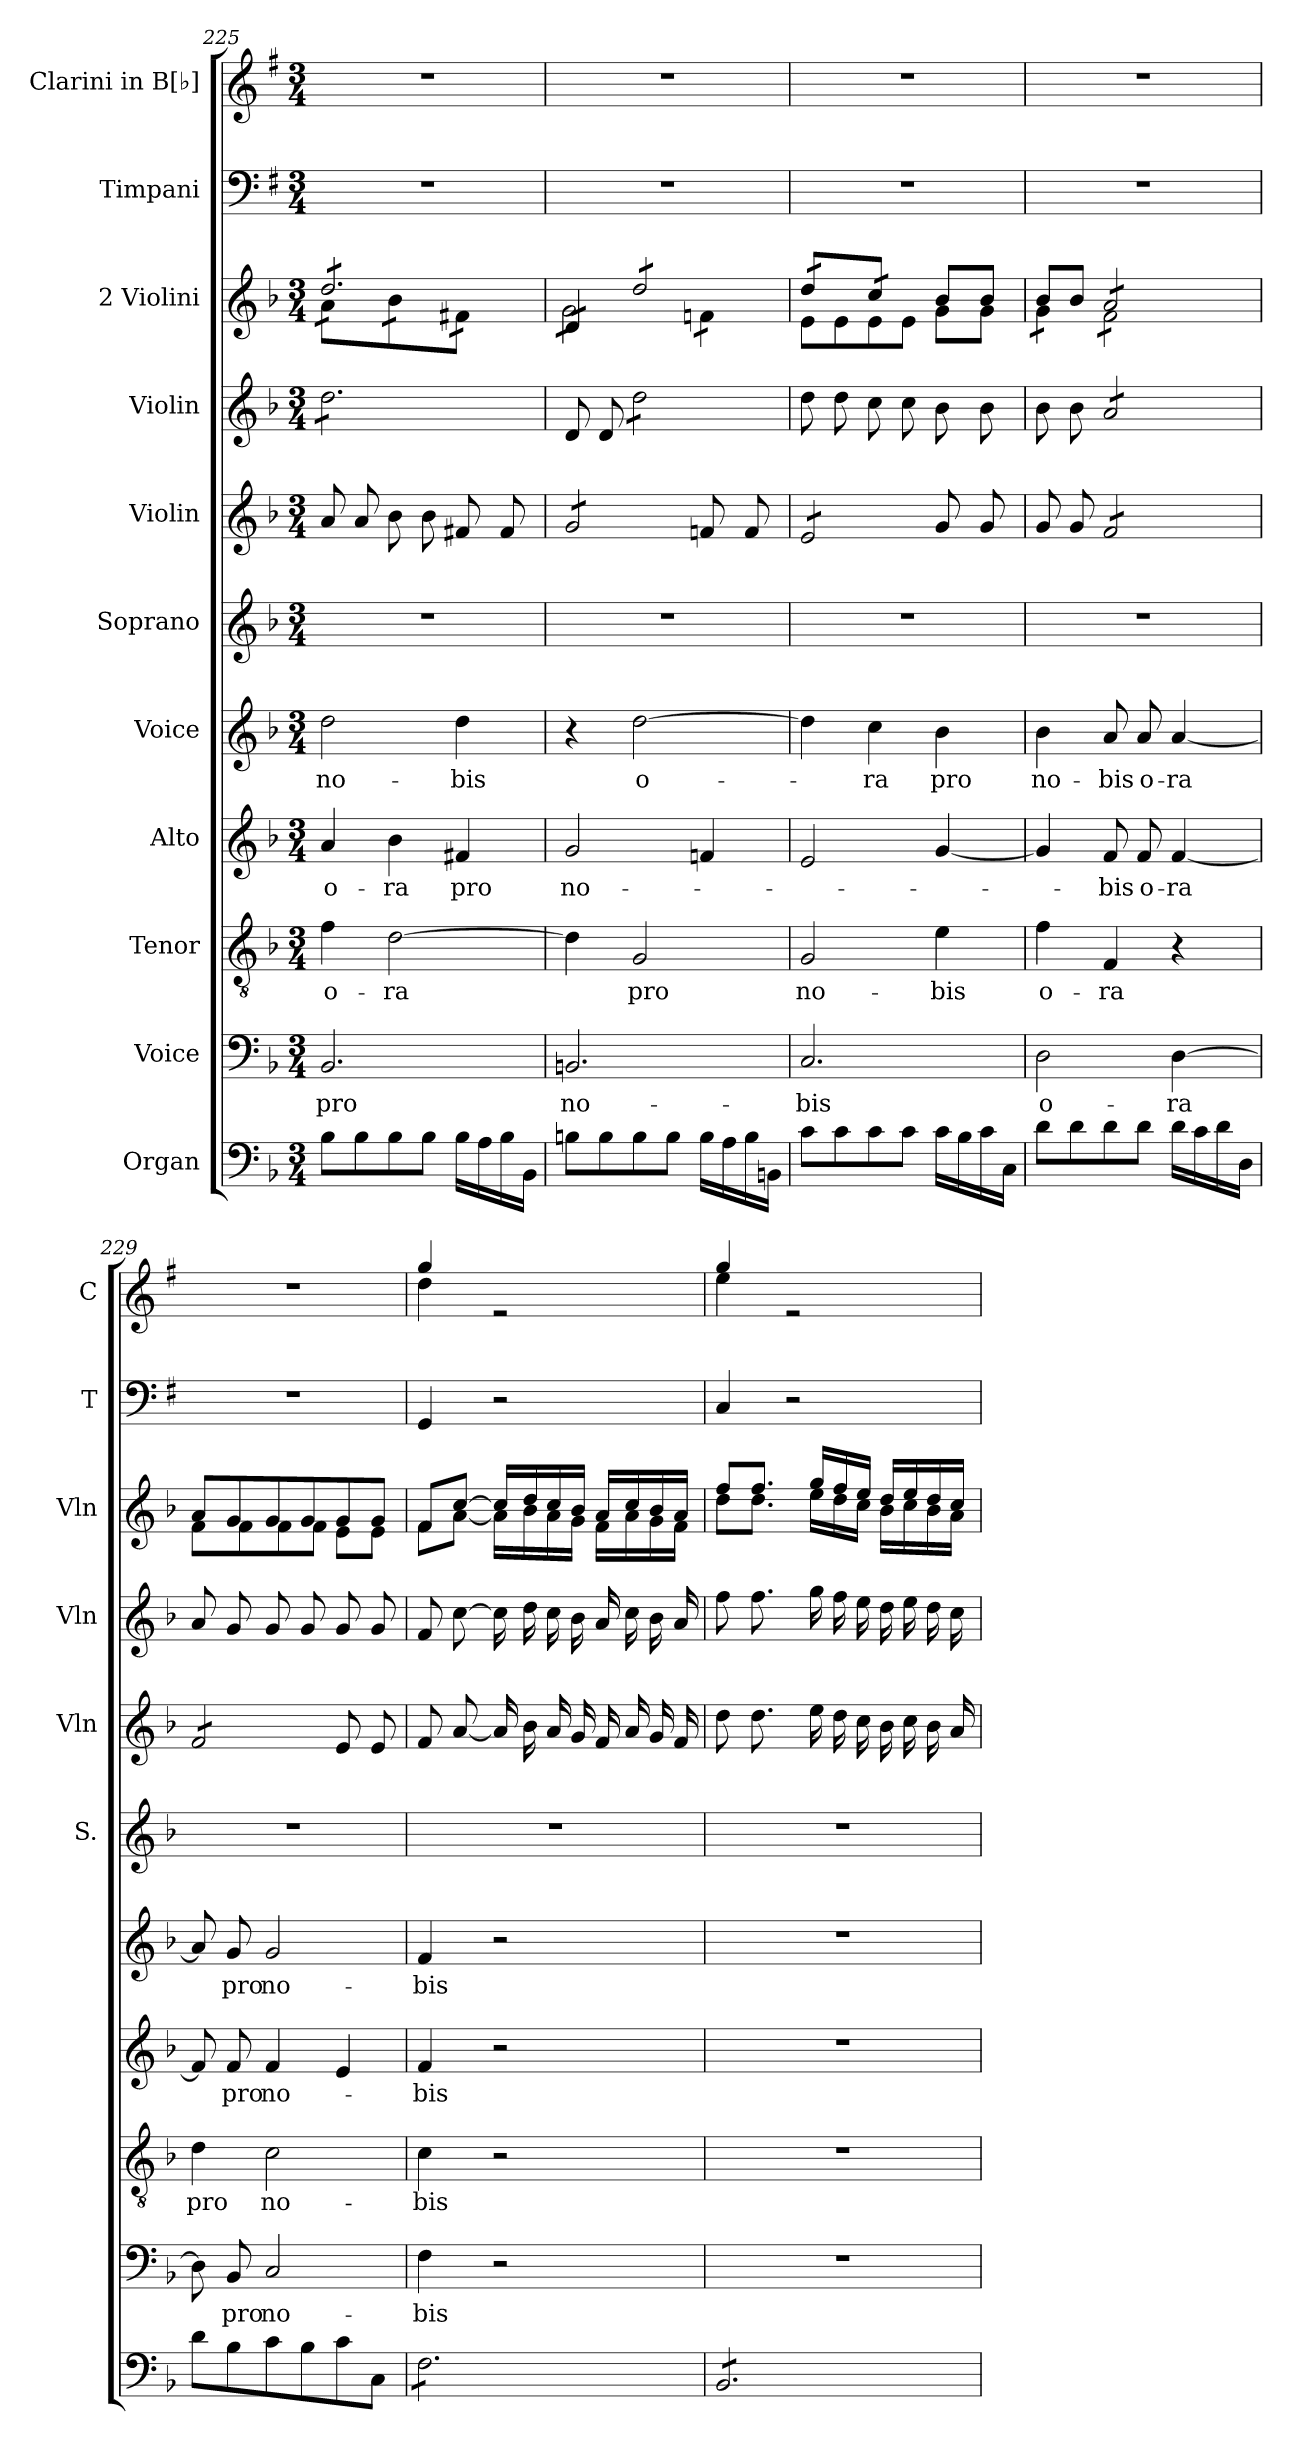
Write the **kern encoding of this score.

**kern	**kern	**text	**kern	**text	**kern	**text	**kern	**text	**kern	**kern	**kern	**kern	**kern	**kern
*part11	*part10	*part10	*part9	*part9	*part8	*part8	*part7	*part7	*part6	*part5	*part4	*part3	*part2	*part1
*staff11	*staff10	*staff10	*staff9	*staff9	*staff8	*staff8	*staff7	*staff7	*staff6	*staff5	*staff4	*staff3	*staff2	*staff1
*I"Organ	*I"Voice	*	*I"Tenor	*	*I"Alto	*	*I"Voice	*	*I"Soprano	*I"Violin	*I"Violin	*I"2 Violini	*I"Timpani	*I"Clarini in B[♭]
*	*	*	*	*	*	*	*	*	*I'S.	*I'Vln	*I'Vln	*I'Vln	*I'T	*I'C
*clefF4	*clefF4	*	*clefGv2	*	*clefG2	*	*clefG2	*	*clefG2	*clefG2	*clefG2	*clefG2	*clefF4	*clefG2
*	*	*	*	*	*	*	*	*	*	*	*	*	*ITrd1c2	*ITrd1c2
*k[b-]	*k[b-]	*	*k[b-]	*	*k[b-]	*	*k[b-]	*	*k[b-]	*k[b-]	*k[b-]	*k[b-]	*k[b-]	*k[b-]
*M3/4	*M3/4	*	*M3/4	*	*M3/4	*	*M3/4	*	*M3/4	*M3/4	*M3/4	*M3/4	*M3/4	*M3/4
=225	=225	=225	=225	=225	=225	=225	=225	=225	=225	=225	=225	=225	=225	=225
!	!	!LO:LY:b	!	!LO:LY:b	!	!LO:LY:b	!	!LO:LY:b	!	!	!	!	!	!
*	*	*	*	*	*	*	*	*	*	*	*	*^	*	*
*	*	*	*	*	*	*	*	*	*	*	*tremolo	*	*	*	*
*	*	*	*	*	*	*	*	*	*	*	*	*tremolo	*	*	*
8B-\L	2.BB-/	pro	4f\	o-	4a/	o-	2dd\	no-	2.r	8a/	8dd\L	8dd/L	8a\L	2.r	2.r
8B-\	.	.	.	.	.	.	.	.	.	8a/	8dd\	8dd/	8a\	.	.
!	!	!	!	!LO:LY:b	!	!LO:LY:b	!	!	!	!	!	!	!	!	!
8B-\	.	.	[2d\	-ra	4b-\	-ra	.	.	.	8b-\	8dd\	8dd/	8b-\	.	.
8B-\J	.	.	.	.	.	.	.	.	.	8b-\	8dd\	8dd/	8b-\	.	.
!	!	!	!	!	!	!LO:LY:b	!	!LO:LY:b	!	!	!	!	!	!	!
16B-\LL	.	.	.	.	4f#X/	pro	4dd\	-bis	.	8f#X/	8dd\	8dd/	8f#X\	.	.
16A\	.	.	.	.	.	.	.	.	.	.	.	.	.	.	.
16B-\	.	.	.	.	.	.	.	.	.	8f#/	8dd\J	8dd/J	8f#\J	.	.
*	*	*	*	*	*	*	*	*	*	*	*Xtremolo	*	*	*	*
16BB-\JJ	.	.	.	.	.	.	.	.	.	.	.	.	.	.	.
=226	=226	=226	=226	=226	=226	=226	=226	=226	=226	=226	=226	=226	=226	=226	=226
!	!	!LO:LY:b	!	!	!	!LO:LY:b	!	!	!	!	!	!	!	!	!
*	*	*	*	*	*	*	*	*	*	*tremolo	*	*	*	*	*
8Bn\L	2.BBn/	no-	4d\]	.	2g/	no-	4r	.	2.r	8g/L	8d/	8d/L	8g\L	2.r	2.r
8B\	.	.	.	.	.	.	.	.	.	8g/	8d/	8d/J	8g\	.	.
!	!	!	!	!LO:LY:b	!	!	!	!LO:LY:b	!	!	!	!	!	!	!
*	*	*	*	*	*	*	*	*	*	*	*tremolo	*	*	*	*
8B\	.	.	2G/	pro	.	.	[2dd\	o-	.	8g/	8dd\L	8dd/L	8g\	.	.
8B\J	.	.	.	.	.	.	.	.	.	8g/J	8dd\	8dd/	8g\J	.	.
*	*	*	*	*	*	*	*	*	*	*Xtremolo	*	*	*	*	*
16B\LL	.	.	.	.	4fn/	.	.	.	.	8fn/	8dd\	8dd/	8fn\L	.	.
16A\	.	.	.	.	.	.	.	.	.	.	.	.	.	.	.
16B\	.	.	.	.	.	.	.	.	.	8f/	8dd\J	8dd/J	8f\J	.	.
*	*	*	*	*	*	*	*	*	*	*	*Xtremolo	*	*	*	*
16BBn\JJ	.	.	.	.	.	.	.	.	.	.	.	.	.	.	.
=227	=227	=227	=227	=227	=227	=227	=227	=227	=227	=227	=227	=227	=227	=227	=227
!	!	!LO:LY:b	!	!LO:LY:b	!	!	!	!	!	!	!	!	!	!	!
*	*	*	*	*	*	*	*	*	*	*tremolo	*	*	*	*	*
8c\L	2.C/	-bis	2G/	no-	2e/	.	4dd\]	.	2.r	8e/L	8dd\	8dd/L	8e\L	2.r	2.r
8c\	.	.	.	.	.	.	.	.	.	8e/	8dd\	8dd/	8e\	.	.
!	!	!	!	!	!	!	!	!LO:LY:b	!	!	!	!	!	!	!
8c\	.	.	.	.	.	.	4cc\	-ra	.	8e/	8cc\	8cc/	8e\	.	.
8c\J	.	.	.	.	.	.	.	.	.	8e/J	8cc\	8cc/J	8e\J	.	.
*	*	*	*	*	*	*	*	*	*	*	*	*Xtremolo	*	*	*
*	*	*	*	*	*	*	*	*	*	*Xtremolo	*	*	*	*	*
!	!	!	!	!LO:LY:b	!	!	!	!LO:LY:b	!	!	!	!	!	!	!
16c\LL	.	.	4e\	-bis	[4g/	.	4b-\	pro	.	8g/	8b-\	8b-/L	8g\L	.	.
16B-\	.	.	.	.	.	.	.	.	.	.	.	.	.	.	.
16c\	.	.	.	.	.	.	.	.	.	8g/	8b-\	8b-/J	8g\J	.	.
16C\JJ	.	.	.	.	.	.	.	.	.	.	.	.	.	.	.
!!LO:LB:g=z
=228	=228	=228	=228	=228	=228	=228	=228	=228	=228	=228	=228	=228	=228	=228	=228
!	!	!LO:LY:b	!	!LO:LY:b	!	!	!	!LO:LY:b	!	!	!	!	!	!	!
8d\L	2D\	o-	4f\	o-	4g/]	.	4b-\	no-	2.r	8g/	8b-\	8b-/L	8g\L	2.r	2.r
8d\	.	.	.	.	.	.	.	.	.	8g/	8b-\	8b-/J	8g\J	.	.
!	!	!	!	!LO:LY:b	!	!LO:LY:b	!	!LO:LY:b	!	!	!	!	!	!	!
*	*	*	*	*	*	*	*	*	*	*tremolo	*	*	*	*	*
*	*	*	*	*	*	*	*	*	*	*	*tremolo	*	*	*	*
*	*	*	*	*	*	*	*	*	*	*	*	*tremolo	*	*	*
8d\	.	.	4F/	-ra	8f/	-bis	8a/	-bis	.	8f/L	8a/L	8a/L	8f\L	.	.
!	!	!	!	!	!	!LO:LY:b	!	!LO:LY:b	!	!	!	!	!	!	!
8d\J	.	.	.	.	8f/	o-	8a/	o-	.	8f/	8a/	8a/	8f\	.	.
!	!	!LO:LY:b	!	!	!	!LO:LY:b	!	!LO:LY:b	!	!	!	!	!	!	!
16d\LL	[4D\	-ra	4r	.	[4f/	-ra	[4a/	-ra	.	8f/	8a/	8a/	8f\	.	.
16c\	.	.	.	.	.	.	.	.	.	.	.	.	.	.	.
16d\	.	.	.	.	.	.	.	.	.	8f/J	8a/J	8a/J	8f\J	.	.
*	*	*	*	*	*	*	*	*	*	*	*Xtremolo	*	*	*	*
16D\JJ	.	.	.	.	.	.	.	.	.	.	.	.	.	.	.
=229	=229	=229	=229	=229	=229	=229	=229	=229	=229	=229	=229	=229	=229	=229	=229
!	!	!	!	!LO:LY:b	!	!	!	!	!	!	!	!	!	!	!
8d\L	8D\]	.	4d\	pro	8f/]	.	8a/]	.	2.r	8f/L	8a/	8a/L	8f\L	2.r	2.r
!	!	!LO:LY:b	!	!	!	!LO:LY:b	!	!LO:LY:b	!	!	!	!	!	!	!
8B-\	8BB-/	pro	.	.	8f/	pro	8g/	pro	.	8f/	8g/	8g/	8f\	.	.
!	!	!LO:LY:b	!	!LO:LY:b	!	!LO:LY:b	!	!LO:LY:b	!	!	!	!	!	!	!
8c\	2C/	no-	2c\	no-	4f/	no-	2g/	no-	.	8f/	8g/	8g/	8f\	.	.
8B-\	.	.	.	.	.	.	.	.	.	8f/J	8g/	8g/	8f\J	.	.
*	*	*	*	*	*	*	*	*	*	*	*	*Xtremolo	*	*	*
*	*	*	*	*	*	*	*	*	*	*Xtremolo	*	*	*	*	*
8c\	.	.	.	.	4e/	.	.	.	.	8e/	8g/	8g/	8e\L	.	.
8C\J	.	.	.	.	.	.	.	.	.	8e/	8g/	8g/J	8e\J	.	.
=230	=230	=230	=230	=230	=230	=230	=230	=230	=230	=230	=230	=230	=230	=230	=230
!	!	!LO:LY:b	!	!LO:LY:b	!	!LO:LY:b	!	!LO:LY:b	!	!	!	!	!	!	!
*	*	*	*	*	*	*	*	*	*	*	*	*	*	*	*^
*tremolo	*	*	*	*	*	*	*	*	*	*	*	*	*	*	*	*
8F\L	4F\	-bis	4c\	-bis	4f/	-bis	4f/	-bis	2.r	8f/	8f/	8f/L	8f\L	4FF/	4ff/	4cc\
8F\	.	.	.	.	.	.	.	.	.	[8a/	[8cc\	[8cc/J	[8a\J	.	.	.
8F\	2r	.	2r	.	2r	.	2r	.	.	16a/]	16cc\]	16cc/LL]	16a\LL]	2r	2re	2ryy
.	.	.	.	.	.	.	.	.	.	16b-\	16dd\	16dd/	16b-\	.	.	.
8F\	.	.	.	.	.	.	.	.	.	16a/	16cc\	16cc/	16a\	.	.	.
.	.	.	.	.	.	.	.	.	.	16g/	16b-\	16b-/JJ	16g\JJ	.	.	.
8F\	.	.	.	.	.	.	.	.	.	16f/	16a/	16a/LL	16f\LL	.	.	.
.	.	.	.	.	.	.	.	.	.	16a/	16cc\	16cc/	16a\	.	.	.
8F\J	.	.	.	.	.	.	.	.	.	16g/	16b-\	16b-/	16g\	.	.	.
.	.	.	.	.	.	.	.	.	.	16f/	16a/	16a/JJ	16f\JJ	.	.	.
=231	=231	=231	=231	=231	=231	=231	=231	=231	=231	=231	=231	=231	=231	=231	=231	=231
8BB-/L	2.r	.	2.r	.	2.r	.	2.r	.	2.r	8dd\	8ff\	8ff/L	8dd\L	4BB-/	4ff/	4dd\
8BB-/	.	.	.	.	.	.	.	.	.	8.dd\	8.ff\	8.ff/J	8.dd\J	.	.	.
8BB-/	.	.	.	.	.	.	.	.	.	.	.	.	.	2r	2re	2ryy
.	.	.	.	.	.	.	.	.	.	16ee\	16gg\	16gg/LL	16ee\LL	.	.	.
8BB-/	.	.	.	.	.	.	.	.	.	16dd\	16ff\	16ff/	16dd\	.	.	.
.	.	.	.	.	.	.	.	.	.	16cc\	16ee\	16ee/JJ	16cc\JJ	.	.	.
8BB-/	.	.	.	.	.	.	.	.	.	16b-\	16dd\	16dd/LL	16b-\LL	.	.	.
.	.	.	.	.	.	.	.	.	.	16cc\	16ee\	16ee/	16cc\	.	.	.
8BB-/J	.	.	.	.	.	.	.	.	.	16b-\	16dd\	16dd/	16b-\	.	.	.
*Xtremolo	*	*	*	*	*	*	*	*	*	*	*	*	*	*	*	*
.	.	.	.	.	.	.	.	.	.	16a/	16cc\	16cc/JJ	16a\JJ	.	.	.
*	*	*	*	*	*	*	*	*	*	*	*	*v	*v	*	*v	*v
=	=	=	=	=	=	=	=	=	=	=	=	=	=	=
*-	*-	*-	*-	*-	*-	*-	*-	*-	*-	*-	*-	*-	*-	*-
